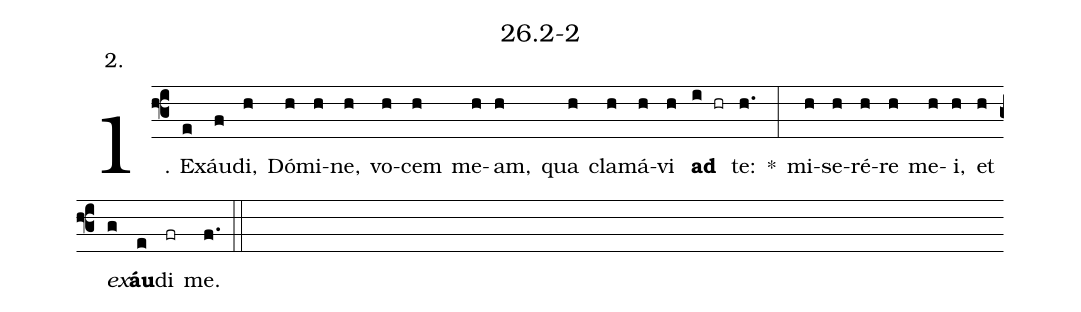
name: 26.2-2;
annotation: 2.;
%%
(f3)1. Ex(e)áu(f)di,(h) Dó(h)mi(h)ne,(h) vo(h)cem(h) me(h)am,(h) qua(h) cla(h)má(h)vi(h) <b>ad</b>(i hr) te:(h.) *(:) mi(h)se(h)ré(h)re(h) me(h)i,(h) et(h) <i>ex</i>(g)<b>áu</b>(e)di(fr) me.(f.) (::)


%E(h) u(h) o(h) u(g) a(e) e.(f.) (::)
